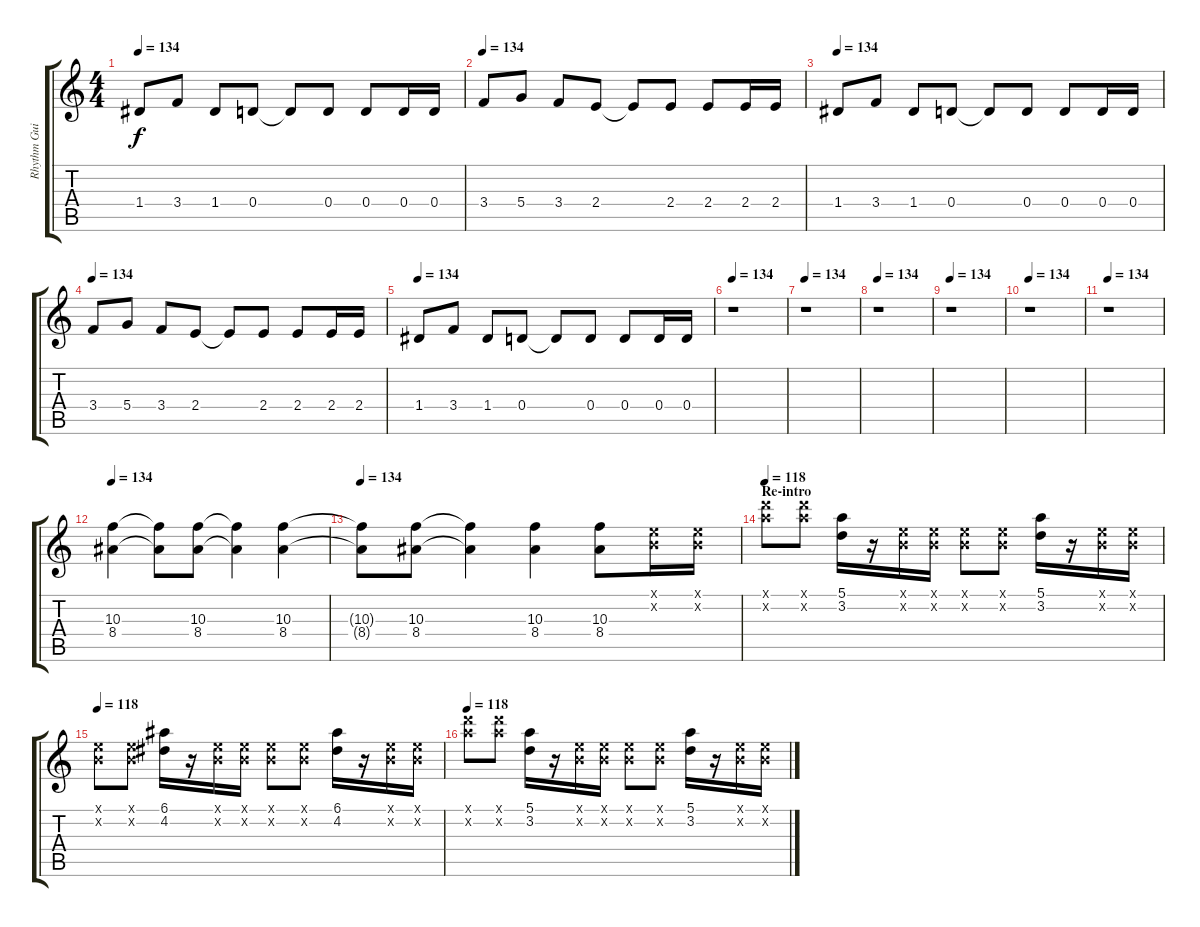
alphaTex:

\track ("Rhythm Guitar 1" "Rhythm Gui") {instrument overdrivenguitar}
\staff {score tabs}
\tuning (E4 B3 G3 D3 A2 D2) {hide}
\ts (4 4)
\tempo 134
\clef g2
\ks c
1.4.8{dy f} 3.4.8 1.4.8 0.4.8 0.4{t}.8 0.4.8 0.4.8 0.4.16 0.4.16 |
\tempo 134
3.4.8 5.4.8 3.4.8 2.4.8 2.4{t}.8 2.4.8 2.4.8 2.4.16 2.4.16 |
\tempo 134
1.4.8 3.4.8 1.4.8 0.4.8 0.4{t}.8 0.4.8 0.4.8 0.4.16 0.4.16 |
\tempo 134
3.4.8 5.4.8 3.4.8 2.4.8 2.4{t}.8 2.4.8 2.4.8 2.4.16 2.4.16 |
\tempo 134
1.4.8 3.4.8 1.4.8 0.4.8 0.4{t}.8 0.4.8 0.4.8 0.4.16 0.4.16 |
\tempo 134
r.1 |
\tempo 134
r.1 |
\tempo 134
r.1 |
\tempo 134
r.1 |
\tempo 134
r.1 |
\tempo 134
r.1 |
\tempo 134
(10.3 8.4).4 (10.3{t} 8.4{t}).8 (10.3 8.4).8 (10.3{t} 8.4{t}).4 (10.3 8.4).4 |
\tempo 134
(10.3{t} 8.4{t}).8 (10.3 8.4).8 (10.3{t} 8.4{t}).4 (10.3 8.4).4 (10.3 8.4).8 (0.1{x} 0.2{x}).16 (0.1{x} 0.2{x}).16 |
\section ("" "Re-intro")
\tempo 118
(10.1{x} 10.2{x}).8 (10.1{x} 10.2{x}).8 (5.1 3.2).16 r.16 (0.1{x} 0.2{x}).16 (0.1{x} 0.2{x}).16 (0.1{x} 0.2{x}).8 (0.1{x} 0.2{x}).8 (5.1 3.2).16 r.16 (0.1{x} 0.2{x}).16 (0.1{x} 0.2{x}).16 |
\tempo 118
(0.1{x} 0.2{x}).8 (0.1{x} 0.2{x}).8 (6.1 4.2).16 r.16 (0.1{x} 0.2{x}).16 (0.1{x} 0.2{x}).16 (0.1{x} 0.2{x}).8 (0.1{x} 0.2{x}).8 (6.1 4.2).16 r.16 (0.1{x} 0.2{x}).16 (0.1{x} 0.2{x}).16 |
\tempo 118
(10.1{x} 10.2{x}).8 (10.1{x} 10.2{x}).8 (5.1 3.2).16 r.16 (0.1{x} 0.2{x}).16 (0.1{x} 0.2{x}).16 (0.1{x} 0.2{x}).8 (0.1{x} 0.2{x}).8 (5.1 3.2).16 r.16 (0.1{x} 0.2{x}).16 (0.1{x} 0.2{x}).16
